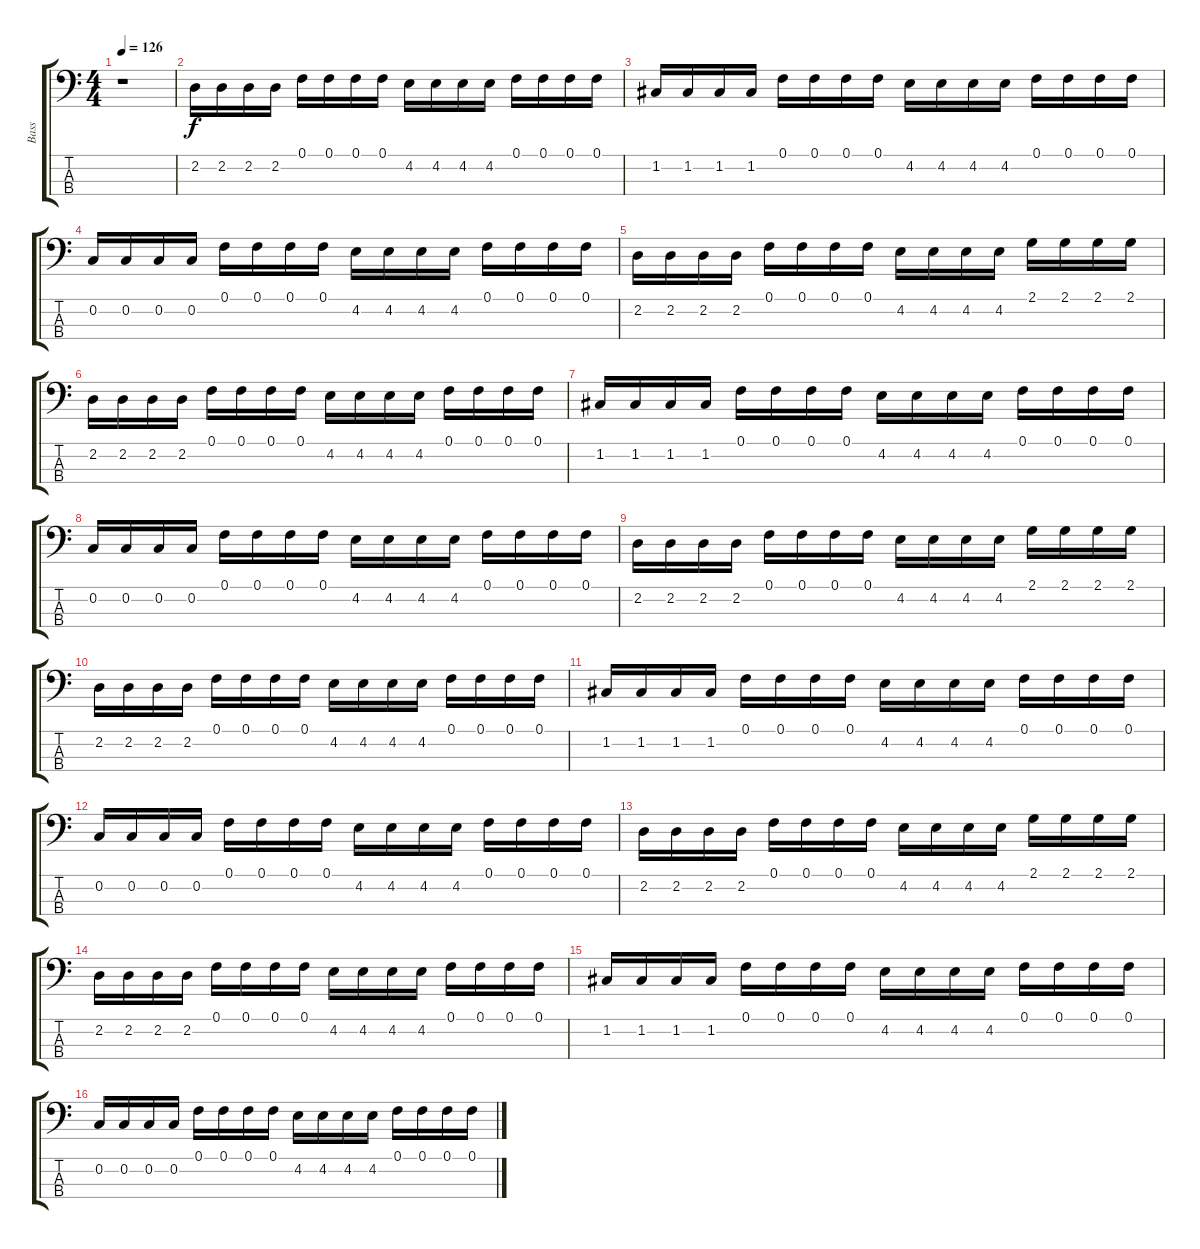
\track ("Bass" "Bass") {instrument electricbassfinger}
\staff {score tabs}
\tuning (F2 C2 G1 D1) {hide}
\ts (4 4)
\tempo 126
\clef f4
\ks c
r.1{dy f instrument electricbassfinger} |
2.2.16 2.2.16 2.2.16 2.2.16 0.1.16 0.1.16 0.1.16 0.1.16 4.2.16 4.2.16 4.2.16 4.2.16 0.1.16 0.1.16 0.1.16 0.1.16 |
1.2.16 1.2.16 1.2.16 1.2.16 0.1.16 0.1.16 0.1.16 0.1.16 4.2.16 4.2.16 4.2.16 4.2.16 0.1.16 0.1.16 0.1.16 0.1.16 |
0.2.16 0.2.16 0.2.16 0.2.16 0.1.16 0.1.16 0.1.16 0.1.16 4.2.16 4.2.16 4.2.16 4.2.16 0.1.16 0.1.16 0.1.16 0.1.16 |
2.2.16 2.2.16 2.2.16 2.2.16 0.1.16 0.1.16 0.1.16 0.1.16 4.2.16 4.2.16 4.2.16 4.2.16 2.1.16 2.1.16 2.1.16 2.1.16 |
2.2.16 2.2.16 2.2.16 2.2.16 0.1.16 0.1.16 0.1.16 0.1.16 4.2.16 4.2.16 4.2.16 4.2.16 0.1.16 0.1.16 0.1.16 0.1.16 |
1.2.16 1.2.16 1.2.16 1.2.16 0.1.16 0.1.16 0.1.16 0.1.16 4.2.16 4.2.16 4.2.16 4.2.16 0.1.16 0.1.16 0.1.16 0.1.16 |
0.2.16 0.2.16 0.2.16 0.2.16 0.1.16 0.1.16 0.1.16 0.1.16 4.2.16 4.2.16 4.2.16 4.2.16 0.1.16 0.1.16 0.1.16 0.1.16 |
2.2.16 2.2.16 2.2.16 2.2.16 0.1.16 0.1.16 0.1.16 0.1.16 4.2.16 4.2.16 4.2.16 4.2.16 2.1.16 2.1.16 2.1.16 2.1.16 |
2.2.16 2.2.16 2.2.16 2.2.16 0.1.16 0.1.16 0.1.16 0.1.16 4.2.16 4.2.16 4.2.16 4.2.16 0.1.16 0.1.16 0.1.16 0.1.16 |
1.2.16 1.2.16 1.2.16 1.2.16 0.1.16 0.1.16 0.1.16 0.1.16 4.2.16 4.2.16 4.2.16 4.2.16 0.1.16 0.1.16 0.1.16 0.1.16 |
0.2.16 0.2.16 0.2.16 0.2.16 0.1.16 0.1.16 0.1.16 0.1.16 4.2.16 4.2.16 4.2.16 4.2.16 0.1.16 0.1.16 0.1.16 0.1.16 |
2.2.16 2.2.16 2.2.16 2.2.16 0.1.16 0.1.16 0.1.16 0.1.16 4.2.16 4.2.16 4.2.16 4.2.16 2.1.16 2.1.16 2.1.16 2.1.16 |
2.2.16 2.2.16 2.2.16 2.2.16 0.1.16 0.1.16 0.1.16 0.1.16 4.2.16 4.2.16 4.2.16 4.2.16 0.1.16 0.1.16 0.1.16 0.1.16 |
1.2.16 1.2.16 1.2.16 1.2.16 0.1.16 0.1.16 0.1.16 0.1.16 4.2.16 4.2.16 4.2.16 4.2.16 0.1.16 0.1.16 0.1.16 0.1.16 |
0.2.16 0.2.16 0.2.16 0.2.16 0.1.16 0.1.16 0.1.16 0.1.16 4.2.16 4.2.16 4.2.16 4.2.16 0.1.16 0.1.16 0.1.16 0.1.16
